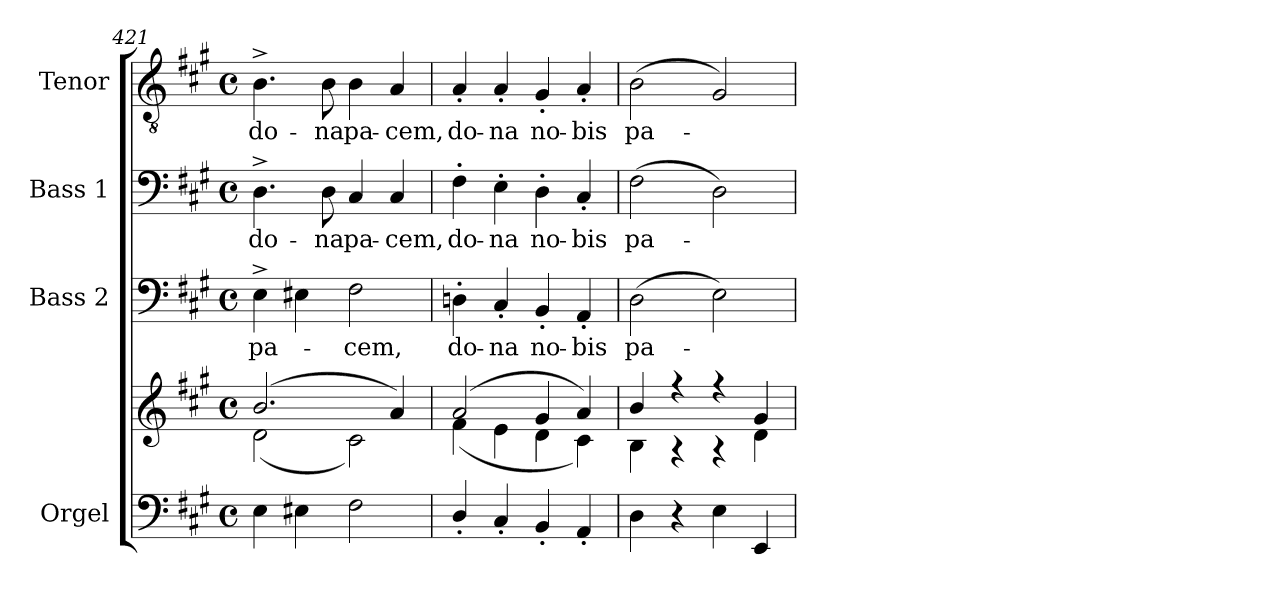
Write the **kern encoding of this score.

**kern	**kern	**kern	**text	**kern	**text	**kern	**text
*part4	*part4	*part3	*part3	*part2	*part2	*part1	*part1
*staff5	*staff4	*staff3	*staff3	*staff2	*staff2	*staff1	*staff1
*I"Orgel	*	*I"Bass 2	*	*I"Bass 1	*	*I"Tenor	*
*I'Org.	*	*I'B2.	*	*I'B1.	*	*I'T.	*
*clefF4	*clefG2	*clefF4	*	*clefF4	*	*clefGv2	*
*k[f#c#g#]	*k[f#c#g#]	*k[f#c#g#]	*	*k[f#c#g#]	*	*k[f#c#g#]	*
*A:	*A:	*A:	*	*A:	*	*A:	*
*M4/4	*M4/4	*M4/4	*	*M4/4	*	*M4/4	*
*met(c)	*met(c)	*met(c)	*	*met(c)	*	*met(c)	*
=421	=421	=421	=421	=421	=421	=421	=421
*	*^	*	*	*	*	*	*
!	!	!	!	!LO:LY:b	!	!LO:LY:b	!	!LO:LY:b
4E\	(2.b/	(<2d\	4E^>\	pa-	4.D^>\	do-	4.B^>\	do-
4E#X\	.	.	4E#X\	.	.	.	.	.
!	!	!	!	!	!	!LO:LY:b	!	!LO:LY:b
.	.	.	.	.	8D\	-na	8B\	-na
!	!	!	!	!LO:LY:b	!	!LO:LY:b	!	!LO:LY:b
2F#\	.	2c#\)	2F#\	-cem,	4C#/	pa-	4B\	pa-
!	!	!	!	!	!	!LO:LY:b	!	!LO:LY:b
.	4a/)	.	.	.	4C#/	-cem,	4A/	-cem,
=422	=422	=422	=422	=422	=422	=422	=422	=422
!	!	!	!	!LO:LY:b	!	!LO:LY:b	!	!LO:LY:b
4D'</	(2a/	(<4f#\	4Dn'>\	do-	4F#'>\	do-	4A'</	do-
!	!	!	!	!LO:LY:b	!	!LO:LY:b	!	!LO:LY:b
4C#'</	.	4e\	4C#'</	-na	4E'>\	-na	4A'</	-na
!	!	!	!	!LO:LY:b	!	!LO:LY:b	!	!LO:LY:b
4BB'</	4g#/	4d\	4BB'</	no-	4D'>\	no-	4G#'</	no-
!	!	!	!	!LO:LY:b	!	!LO:LY:b	!	!LO:LY:b
4AA'</	4a/)	4c#\)	4AA'</	-bis	4C#'</	-bis	4A'</	-bis
=423	=423	=423	=423	=423	=423	=423	=423	=423
!	!	!	!	!LO:LY:b	!	!LO:LY:b	!	!LO:LY:b
4D\	4b/	4B\	(>2D\	pa-	(>2F#\	pa-	(>2B\	pa-
4r	4r	4r	.	.	.	.	.	.
4E\	4r	4r	2E\)	.	2D\)	.	2G#/)	.
4EE/	4g#/	4d\	.	.	.	.	.	.
*	*v	*v	*	*	*	*	*	*
=	=	=	=	=	=	=	=
*-	*-	*-	*-	*-	*-	*-	*-
